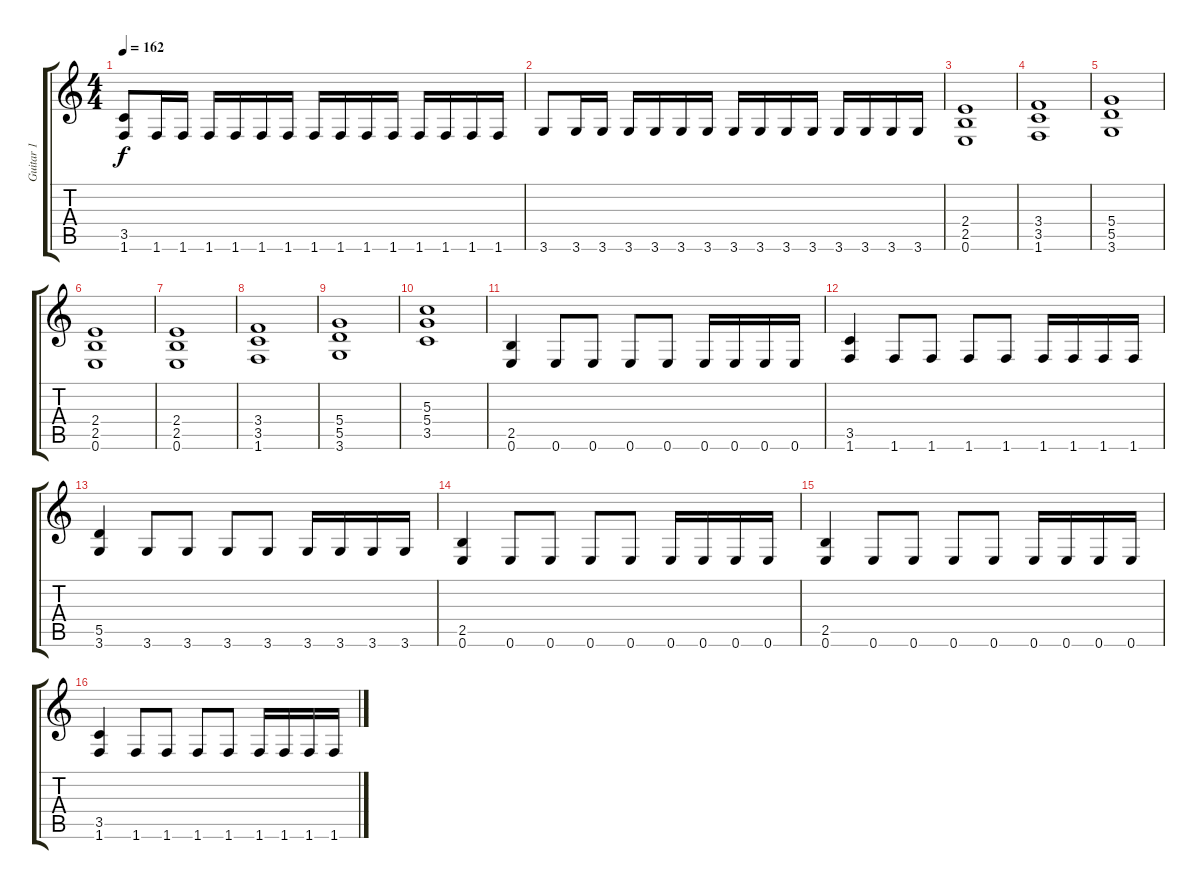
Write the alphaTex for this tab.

\track ("Guitar 1" "Guitar 1") {instrument overdrivenguitar}
\staff {score tabs}
\tuning (E4 B3 G3 D3 A2 E2) {hide}
\ts (4 4)
\tempo 162
\clef g2
\ks c
(3.5 1.6).8{dy f} 1.6.16 1.6.16 1.6.16 1.6.16 1.6.16 1.6.16 1.6.16 1.6.16 1.6.16 1.6.16 1.6.16 1.6.16 1.6.16 1.6.16 |
3.6.8 3.6.16 3.6.16 3.6.16 3.6.16 3.6.16 3.6.16 3.6.16 3.6.16 3.6.16 3.6.16 3.6.16 3.6.16 3.6.16 3.6.16 |
\section ("" "")
(2.4 2.5 0.6).1 |
(3.4 3.5 1.6).1 |
(5.4 5.5 3.6).1 |
(2.4 2.5 0.6).1 |
(2.4 2.5 0.6).1 |
(3.4 3.5 1.6).1 |
(5.4 5.5 3.6).1 |
(5.3 5.4 3.5).1 |
\section ("" "")
(2.5 0.6).4 0.6.8 0.6.8 0.6.8 0.6.8 0.6.16 0.6.16 0.6.16 0.6.16 |
(3.5 1.6).4 1.6.8 1.6.8 1.6.8 1.6.8 1.6.16 1.6.16 1.6.16 1.6.16 |
(5.5 3.6).4 3.6.8 3.6.8 3.6.8 3.6.8 3.6.16 3.6.16 3.6.16 3.6.16 |
(2.5 0.6).4 0.6.8 0.6.8 0.6.8 0.6.8 0.6.16 0.6.16 0.6.16 0.6.16 |
(2.5 0.6).4 0.6.8 0.6.8 0.6.8 0.6.8 0.6.16 0.6.16 0.6.16 0.6.16 |
(3.5 1.6).4 1.6.8 1.6.8 1.6.8 1.6.8 1.6.16 1.6.16 1.6.16 1.6.16
